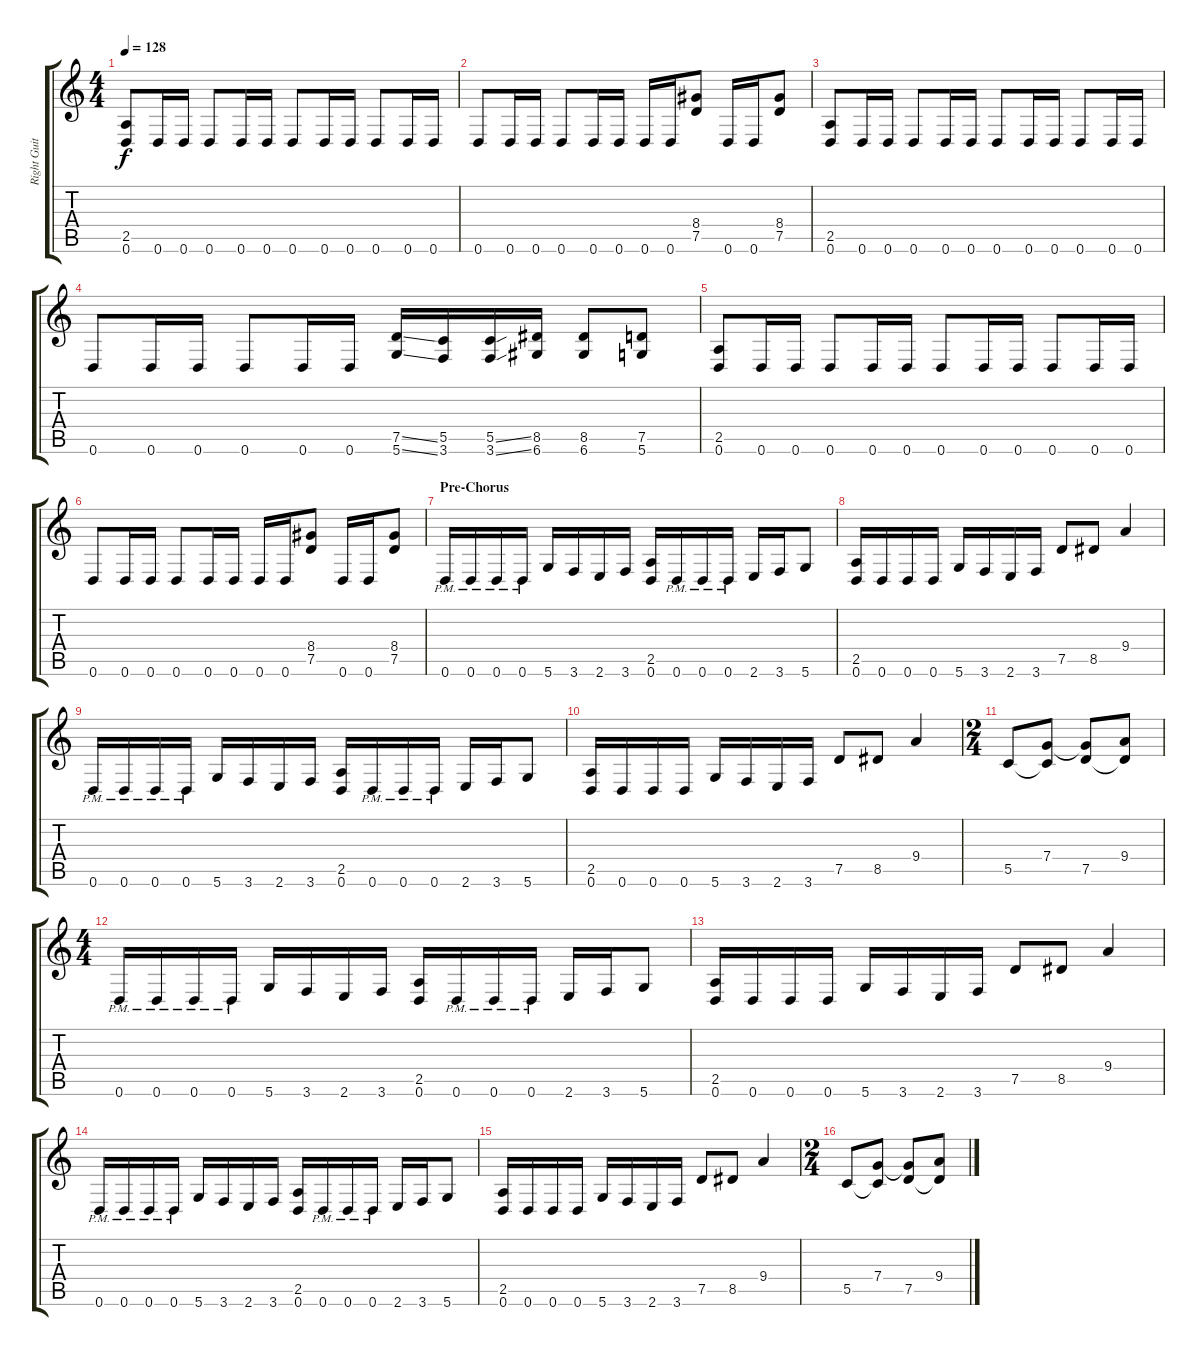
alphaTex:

\track ("Right Guitar" "Right Guit") {instrument distortionguitar}
\staff {score tabs}
\tuning (D4 A3 F3 C3 G2 D2) {hide}
\ts (4 4)
\tempo 128
\clef g2
\ks c
(2.5 0.6).8{dy f} 0.6.16 0.6.16 0.6.8 0.6.16 0.6.16 0.6.8 0.6.16 0.6.16 0.6.8 0.6.16 0.6.16 |
0.6.8 0.6.16 0.6.16 0.6.8 0.6.16 0.6.16 0.6.16 0.6.16 (8.4 7.5).8 0.6.16 0.6.16 (8.4 7.5).8 |
(2.5 0.6).8 0.6.16 0.6.16 0.6.8 0.6.16 0.6.16 0.6.8 0.6.16 0.6.16 0.6.8 0.6.16 0.6.16 |
0.6.8 0.6.16 0.6.16 0.6.8 0.6.16 0.6.16 (7.5{ss} 5.6{ss}).16 (5.5 3.6).16 (5.5{ss} 3.6{ss}).16 (8.5 6.6).16 (8.5 6.6).8 (7.5 5.6).8 |
(2.5 0.6).8 0.6.16 0.6.16 0.6.8 0.6.16 0.6.16 0.6.8 0.6.16 0.6.16 0.6.8 0.6.16 0.6.16 |
0.6.8 0.6.16 0.6.16 0.6.8 0.6.16 0.6.16 0.6.16 0.6.16 (8.4 7.5).8 0.6.16 0.6.16 (8.4 7.5).8 |
\section ("" "Pre-Chorus")
0.6{pm}.16 0.6{pm}.16 0.6{pm}.16 0.6{pm}.16 5.6.16 3.6.16 2.6.16 3.6.16 (2.5 0.6).16 0.6{pm}.16 0.6{pm}.16 0.6{pm}.16 2.6.16 3.6.16 5.6.8 |
(2.5 0.6).16 0.6.16 0.6.16 0.6.16 5.6.16 3.6.16 2.6.16 3.6.16 7.5.8 8.5.8 9.4.4 |
0.6{pm}.16 0.6{pm}.16 0.6{pm}.16 0.6{pm}.16 5.6.16 3.6.16 2.6.16 3.6.16 (2.5 0.6).16 0.6{pm}.16 0.6{pm}.16 0.6{pm}.16 2.6.16 3.6.16 5.6.8 |
(2.5 0.6).16 0.6.16 0.6.16 0.6.16 5.6.16 3.6.16 2.6.16 3.6.16 7.5.8 8.5.8 9.4.4 |
\ts (2 4)
5.5.8 (7.4 5.5{t}).8 (7.4{t} 7.5).8 (9.4 7.5{t}).8 |
\ts (4 4)
0.6{pm}.16 0.6{pm}.16 0.6{pm}.16 0.6{pm}.16 5.6.16 3.6.16 2.6.16 3.6.16 (2.5 0.6).16 0.6{pm}.16 0.6{pm}.16 0.6{pm}.16 2.6.16 3.6.16 5.6.8 |
(2.5 0.6).16 0.6.16 0.6.16 0.6.16 5.6.16 3.6.16 2.6.16 3.6.16 7.5.8 8.5.8 9.4.4 |
0.6{pm}.16 0.6{pm}.16 0.6{pm}.16 0.6{pm}.16 5.6.16 3.6.16 2.6.16 3.6.16 (2.5 0.6).16 0.6{pm}.16 0.6{pm}.16 0.6{pm}.16 2.6.16 3.6.16 5.6.8 |
(2.5 0.6).16 0.6.16 0.6.16 0.6.16 5.6.16 3.6.16 2.6.16 3.6.16 7.5.8 8.5.8 9.4.4 |
\ts (2 4)
5.5.8 (7.4 5.5{t}).8 (7.4{t} 7.5).8 (9.4 7.5{t}).8
